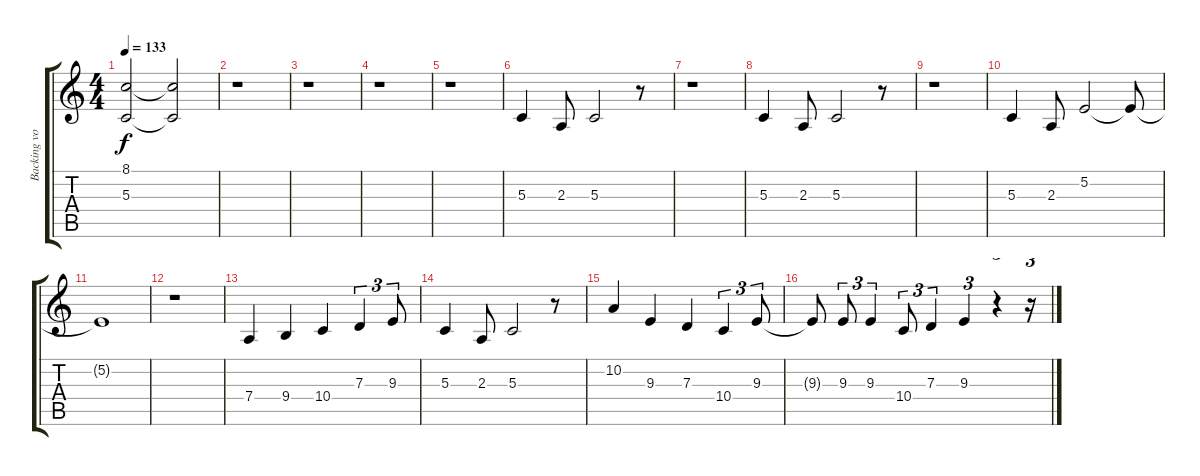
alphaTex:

\track ("Backing vocals" "Backing vo") {instrument stringensemble1}
\staff {score tabs}
\tuning (E4 B3 G3 D3 A2 E2) {hide}
\ts (4 4)
\tempo 133
\clef g2
\ks c
(8.1 5.3).2{dy f} (8.1{t} 5.3{t}).2 |
r.1 |
r.1 |
r.1 |
r.1 |
5.3.4 2.3.8 5.3.2 r.8 |
r.1 |
5.3.4 2.3.8 5.3.2 r.8 |
r.1 |
5.3.4 2.3.8 5.2.2 5.2{t}.8 |
5.2{t}.1 |
r.1 |
7.4.4 9.4.4 10.4.4 7.3.4{tu (3 2)} 9.3.8{tu (3 2)} |
5.3.4 2.3.8 5.3.2 r.8 |
10.2.4 9.3.4 7.3.4 10.4.4{tu (3 2)} 9.3.8{tu (3 2)} |
9.3{t}.8 9.3.8{tu (3 2)} 9.3.4{tu (3 2)} 10.4.8{tu (3 2)} 7.3.4{tu (3 2)} 9.3.4{tu (3 2)} r.4{tu (3 2)} r.16{tu (3 2)}
